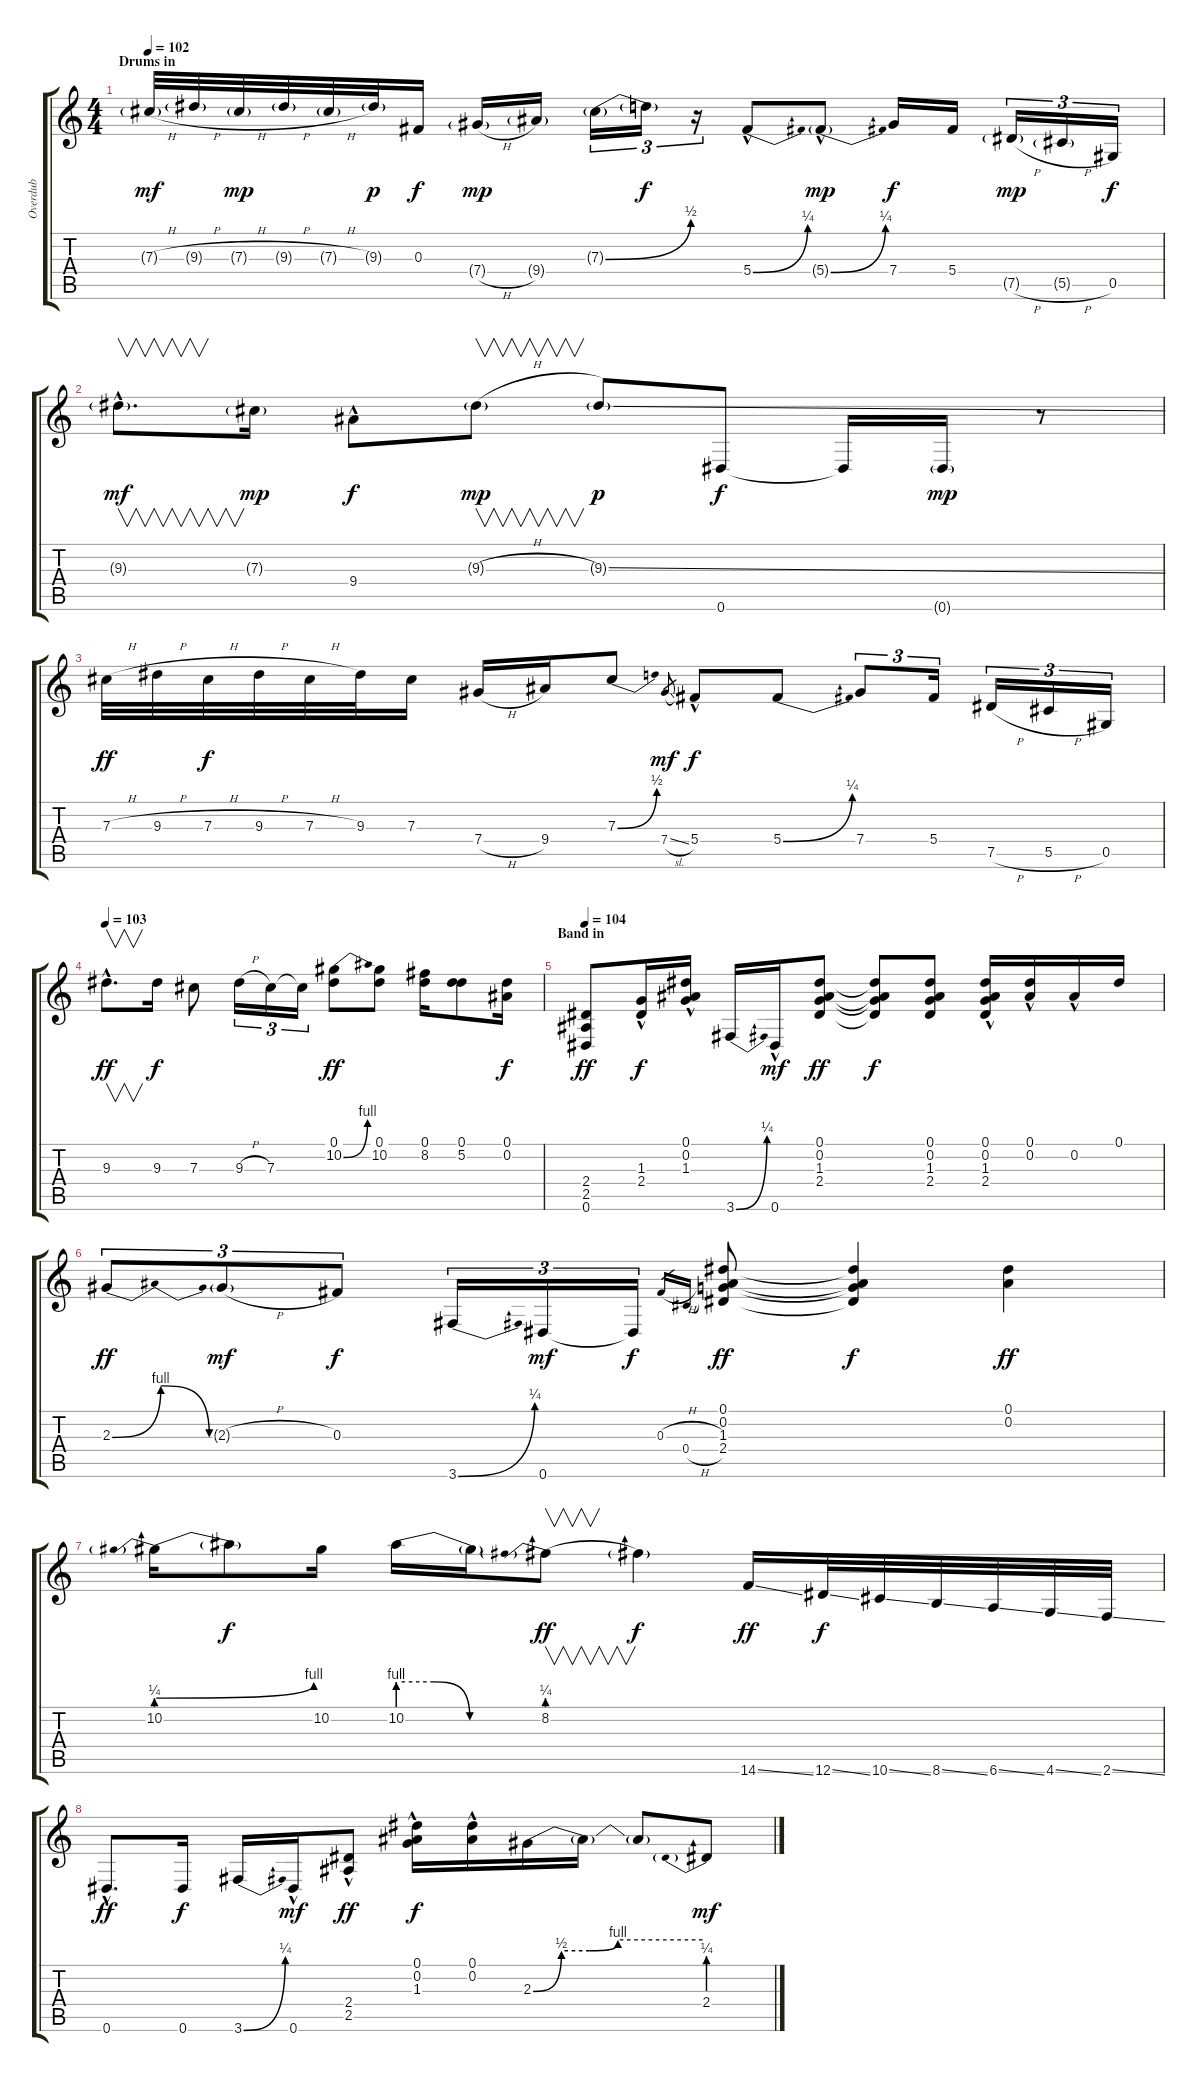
\track ("Overdub" "Overdub") {instrument fretlessbass}
\staff {score tabs}
\tuning (Eb4 Bb3 Gb3 Db3 Ab2 Eb2) {hide}
\ts (4 4)
\section ("" "Drums in")
\tempo 102
\clef g2
\ks c
7.3{h g}.32{dy mf volume 10 instrument fretlessbass} 9.3{h g}.32 7.3{h g}.32{dy mp} 9.3{h g}.32 7.3{h g}.32 9.3{g}.32{dy p} 0.3.16{dy f volume 12 instrument choiraahs} 7.4{h g}.16{dy mp volume 10 instrument fretlessbass} 9.4{g}.16 7.3{be (bend 0 0 60 2) g}.16{tu (3 2) volume 10 instrument fretlessbass} 7.3{t}.16{tu (3 2) dy f} r.16{tu (3 2)} 5.4{be (bend 0 0 60 1) hac}.8{volume 12 instrument choiraahs} 5.4{be (bend 0 0 60 1) g hac}.8{dy mp volume 10 instrument fretlessbass} 7.4.16{dy f volume 12 instrument choiraahs} 5.4.16 7.5{h g}.16{tu (3 2) dy mp volume 10 instrument fretlessbass} 5.5{h g}.16{tu (3 2)} 0.5.16{tu (3 2) dy f volume 12 instrument choiraahs} |
9.3{g hac}.8{v d dy mf volume 10 instrument fretlessbass} 7.3{g}.16{dy mp} 9.4{hac}.8{dy f volume 12 instrument choiraahs} 9.3{h g}.8{v dy mp volume 10 instrument fretlessbass} 9.3{ss g}.8{dy p} 0.6.8{dy f volume 12 instrument choiraahs} 0.6{t}.16{volume 10 instrument fretlessbass} 0.6{g}.16{dy mp} r.8 |
7.3{h}.32{dy ff volume 10 instrument choiraahs} 9.3{h}.32 7.3{h}.32{dy f} 9.3{h}.32 7.3{h}.32 9.3.32 7.3.16 7.4{h}.16 9.4.16 7.3{be (bend 0 0 60 2)}.8 7.4{sl}.8{gr dy mf} 5.4{hac}.8{dy f} 5.4{be (bend 0 0 60 1)}.8 7.4.8{tu (3 2)} 5.4.16{tu (3 2)} 7.5{h}.16{tu (3 2)} 5.5{h}.16{tu (3 2)} 0.5.16{tu (3 2)} |
\tempo 103
9.3{hac}.8{v d dy ff volume 11 instrument choiraahs} 9.3.16{dy f} 7.3.8 9.3{h}.16{tu (3 2)} 7.3.16{tu (3 2)} 7.3{t}.16{tu (3 2)} (0.1 10.2{be (bend 0 0 60 4)}).8{dy ff} (0.1 10.2).8 (0.1 8.2).16 (0.1 5.2).8 (0.1 0.2).16{dy f} |
\section ("" "Band in")
\tempo 104
(2.4 2.5 0.6).8{dy ff volume 10 instrument fretlessbass} (1.3 2.4{hac}).16{dy f} (0.1{hac} 0.2{hac} 1.3{hac}).16 3.6{be (bend 0 0 60 1)}.16 0.6{hac}.16{dy mf} (0.1 0.2 1.3 2.4).8{dy ff} (0.1{t} 0.2{t} 1.3{t} 2.4{t}).8{dy f} (0.1 0.2 1.3 2.4).8 (0.1 0.2 1.3{hac} 2.4{hac}).16 (0.1{hac} 0.2).16 0.2{hac}.16 0.1.16 |
2.3{be (bendrelease 0 0 15 4 30 4 60 0)}.8{tu (3 2) dy ff} 2.3{h g}.8{tu (3 2) dy mf} 0.3.8{tu (3 2) dy f} 3.6{be (bend 0 0 60 1)}.16{tu (3 2)} 0.6.16{tu (3 2) dy mf} 0.6{t}.16{tu (3 2) dy f} 0.3{h}.16{gr} 0.4{h}.16{gr} (0.1 0.2 1.3 2.4).8{dy ff} (0.1{t} 0.2{t} 1.3{t} 2.4{t}).4{dy f} (0.1 0.2).4{dy ff volume 10 instrument choiraahs} |
10.2{be (prebendbend 0 1 60 4)}.16 10.2{t}.8{dy f} 10.2.16 10.2{be (custom 0 4 15 4 30 0 60 0)}.16 10.2{t}.16 8.2{be (prebend 0 1 60 1)}.8{v dy ff} 8.2{t}.4{dy f} 14.6{ss}.16{dy ff} 12.6{ss}.32{dy f} 10.6{ss}.32 8.6{ss}.32 6.6{ss}.32 4.6{ss}.32 2.6{ss}.32 |
0.6{hac}.8{d dy ff volume 10 instrument fretlessbass} 0.6.16{dy f} 3.6{be (bend 0 0 60 1)}.16 0.6{hac}.16{dy mf} (2.4{hac} 2.5{hac}).8{dy ff} (0.1 0.2 1.3{hac}).16{dy f} (0.1{hac} 0.2{hac}).16 2.3{be (custom 0 0 10 2 20 2 30 4 60 4)}.16 2.3{t}.16 2.3{t}.8 2.4{be (prebend 0 1 60 1)}.8{dy mf}
